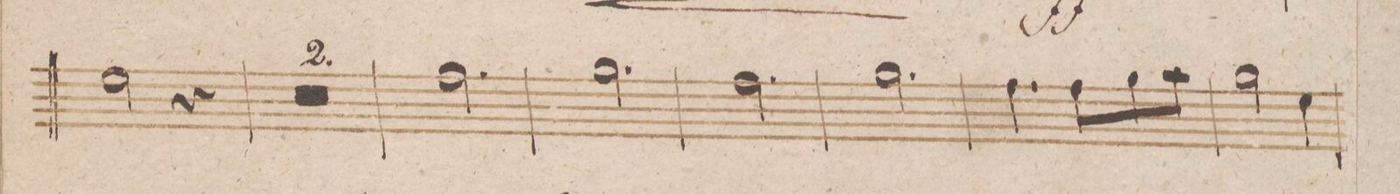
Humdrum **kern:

**kern	**dynam
*I"Clarinetto 1mo in B.	*
*clefG2	*
*k[b-]	*
*met(c|)	*
*M3/4	*
2dd\	.
4r	.
=165	=165
1.r	.
=166	=166
=167	=167
2.ee\	.
=168	=168
2.ff\	.
=169	=169
2.ee\	.
=170	=170
2.ff\	.
=171	=171
4.ee\	.
8ee\L	.
8ff\	.
8gg\J	.
=172	=172
2ff\	.
4dd\	.
=173	=173
*-	*-
